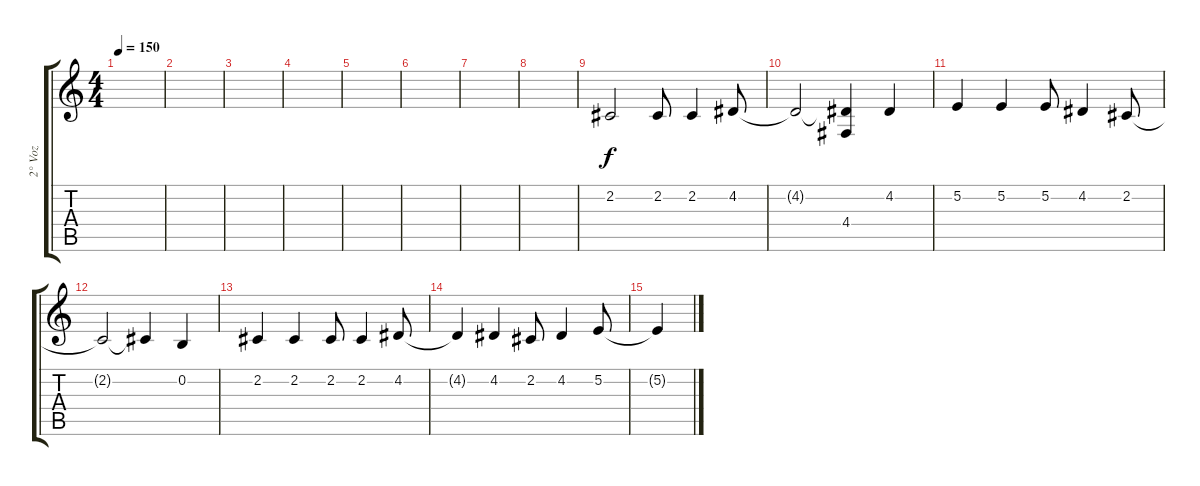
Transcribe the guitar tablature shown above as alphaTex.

\track ("2° Voz" "2° Voz") {instrument englishhorn}
\staff {score tabs}
\tuning (E4 B3 G3 D3 A2 E2) {hide}
\ts (4 4)
\tempo 150
\clef g2
\ks c
|
|
|
|
|
|
|
|
2.2.2 2.2.8 2.2.4 4.2.8 |
4.2{t}.2 (4.2{t} 4.4).4 4.2.4 |
5.2.4 5.2.4 5.2.8 4.2.4 2.2.8 |
2.2{t}.2 2.2{t}.4 0.2.4 |
2.2.4 2.2.4 2.2.8 2.2.4 4.2.8 |
4.2{t}.4 4.2.4 2.2.8 4.2.4 5.2.8 |
5.2{t}.4
